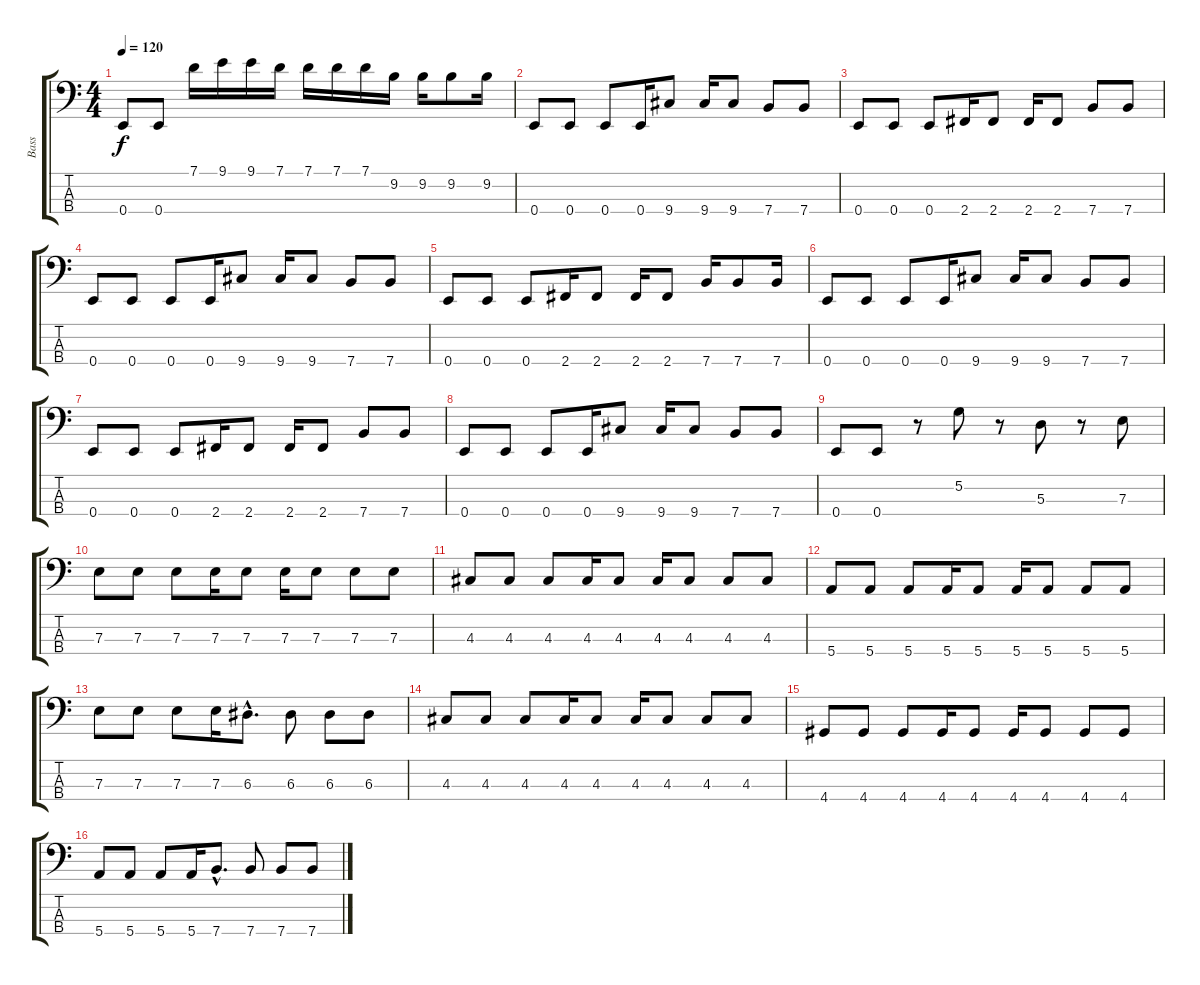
\track ("Bass" "Bass") {instrument electricbassfinger}
\staff {score tabs}
\tuning (G2 D2 A1 E1) {hide}
\ts (4 4)
\tempo 120
\clef f4
\ks c
0.4.8{dy f} 0.4.8 7.1.16 9.1.16 9.1.16 7.1.16 7.1.16 7.1.16 7.1.16 9.2.16 9.2.16 9.2.8 9.2.16 |
0.4.8 0.4.8 0.4.8 0.4.16 9.4.8 9.4.16 9.4.8 7.4.8 7.4.8 |
0.4.8 0.4.8 0.4.8 2.4.16 2.4.8 2.4.16 2.4.8 7.4.8 7.4.8 |
0.4.8 0.4.8 0.4.8 0.4.16 9.4.8 9.4.16 9.4.8 7.4.8 7.4.8 |
0.4.8 0.4.8 0.4.8 2.4.16 2.4.8 2.4.16 2.4.8 7.4.16 7.4.8 7.4.16 |
0.4.8 0.4.8 0.4.8 0.4.16 9.4.8 9.4.16 9.4.8 7.4.8 7.4.8 |
0.4.8 0.4.8 0.4.8 2.4.16 2.4.8 2.4.16 2.4.8 7.4.8 7.4.8 |
0.4.8 0.4.8 0.4.8 0.4.16 9.4.8 9.4.16 9.4.8 7.4.8 7.4.8 |
0.4.8 0.4.8 r.8 5.2.8 r.8 5.3.8 r.8 7.3.8 |
7.3.8 7.3.8 7.3.8 7.3.16 7.3.8 7.3.16 7.3.8 7.3.8 7.3.8 |
4.3.8 4.3.8 4.3.8 4.3.16 4.3.8 4.3.16 4.3.8 4.3.8 4.3.8 |
5.4.8 5.4.8 5.4.8 5.4.16 5.4.8 5.4.16 5.4.8 5.4.8 5.4.8 |
7.3.8 7.3.8 7.3.8 7.3.16 6.3{hac}.8{d} 6.3.8 6.3.8 6.3.8 |
4.3.8 4.3.8 4.3.8 4.3.16 4.3.8 4.3.16 4.3.8 4.3.8 4.3.8 |
4.4.8 4.4.8 4.4.8 4.4.16 4.4.8 4.4.16 4.4.8 4.4.8 4.4.8 |
5.4.8 5.4.8 5.4.8 5.4.16 7.4{hac}.8{d} 7.4.8 7.4.8 7.4.8
